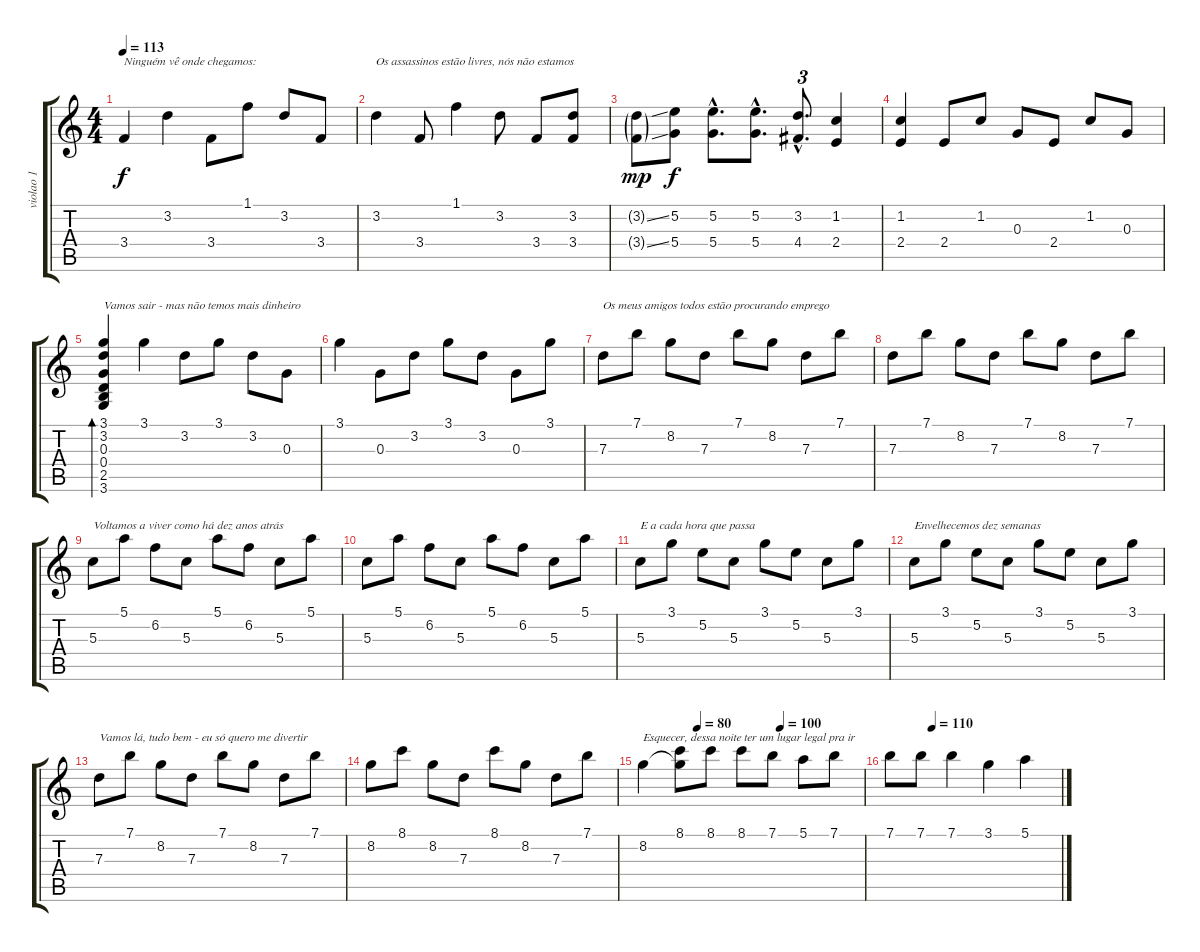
\track ("violao 1" "violao 1") {instrument acousticguitarnylon}
\staff {score tabs}
\tuning (E4 B3 G3 D3 A2 E2) {hide}
\ts (4 4)
\tempo 113
\clef g2
\ks c
3.4.4{txt "Ninguém vê onde chegamos:" dy f} 3.2.4 3.4.8 1.1.8 3.2.8 3.4.8 |
3.2.4{txt "Os assassinos estão livres, nós não estamos "} 3.4.8 1.1.4 3.2.8 3.4.8 (3.2 3.4).8 |
(3.2{ss g} 3.4{ss g}).8{dy mp} (5.2 5.4).8{dy f} (5.2{hac} 5.4{hac}).8{d} (5.2{hac} 5.4{hac}).8{d} (3.2{hac} 4.4{hac}).8{d tu (3 2)} (1.2 2.4).4 |
(1.2 2.4).4 2.4.8 1.2.8 0.3.8 2.4.8 1.2.8 0.3.8 |
(3.1 3.2 0.3 0.4 2.5 3.6).4{bd 240 txt "Vamos sair - mas não temos mais dinheiro "} 3.1.4 3.2.8 3.1.8 3.2.8 0.3.8 |
3.1.4 0.3.8 3.2.8 3.1.8 3.2.8 0.3.8 3.1.8 |
7.3.8{txt "Os meus amigos todos estão procurando emprego "} 7.1.8 8.2.8 7.3.8 7.1.8 8.2.8 7.3.8 7.1.8 |
7.3.8 7.1.8 8.2.8 7.3.8 7.1.8 8.2.8 7.3.8 7.1.8 |
5.3.8{txt "Voltamos a viver como há dez anos atrás "} 5.1.8 6.2.8 5.3.8 5.1.8 6.2.8 5.3.8 5.1.8 |
5.3.8 5.1.8 6.2.8 5.3.8 5.1.8 6.2.8 5.3.8 5.1.8 |
5.3.8{txt "E a cada hora que passa "} 3.1.8 5.2.8 5.3.8 3.1.8 5.2.8 5.3.8 3.1.8 |
5.3.8{txt "Envelhecemos dez semanas "} 3.1.8 5.2.8 5.3.8 3.1.8 5.2.8 5.3.8 3.1.8 |
7.3.8{txt "Vamos lá, tudo bem - eu só quero me divertir "} 7.1.8 8.2.8 7.3.8 7.1.8 8.2.8 7.3.8 7.1.8 |
8.2.8 8.1.8 8.2.8 7.3.8 8.1.8 8.2.8 7.3.8 7.1.8 |
\tempo (80 0.25)
\tempo (100 0.625)
8.2.4{txt "Esquecer, dessa noite ter um lugar legal pra ir "} (8.1 8.2{t}).8 8.1.8 8.1.8 7.1.8 5.1.8 7.1.8 |
\tempo (110 0.25)
7.1.8 7.1.8 7.1.4 3.1.4 5.1.4
